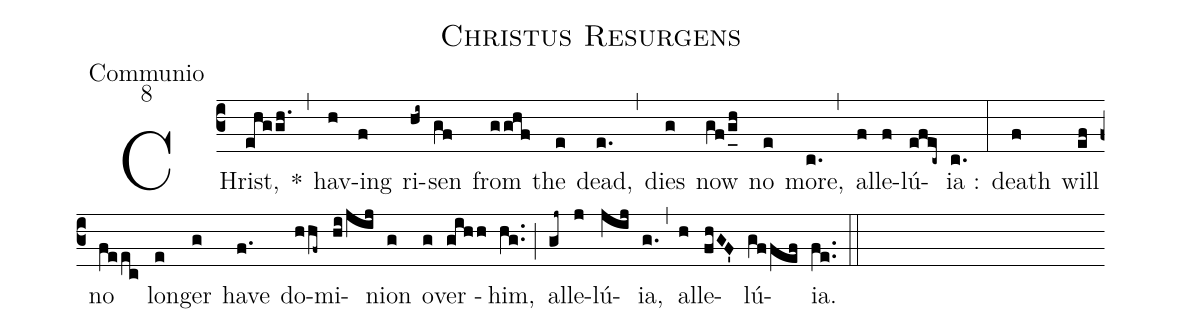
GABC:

name:Christus Resurgens;
office-part:Communio;
mode:8;
%%
(c3) CHrist,(ehggh.) *(,) hav(h)ing(f) ri(hi~)sen(gf) from(gghf) the(e) dead,(e.) (,) dies(g) now(gf/g_[uh:l]h) no(e) more,(c.) (,) al(f)le(f)lú(e!f@ec~){ia} :(c.) (:) death(f) will(ef) no(feec) long(e)er(g) have(f.) do(hhf~)mi(hi/jij)nion(g) o(g)ver (gihh)him,(hg..) (;) al(gj~)le(j)lú(jij){ia},(g.) (,) al(h)le(fhGF')lú(gffef){ia}.(fe..) (::)
